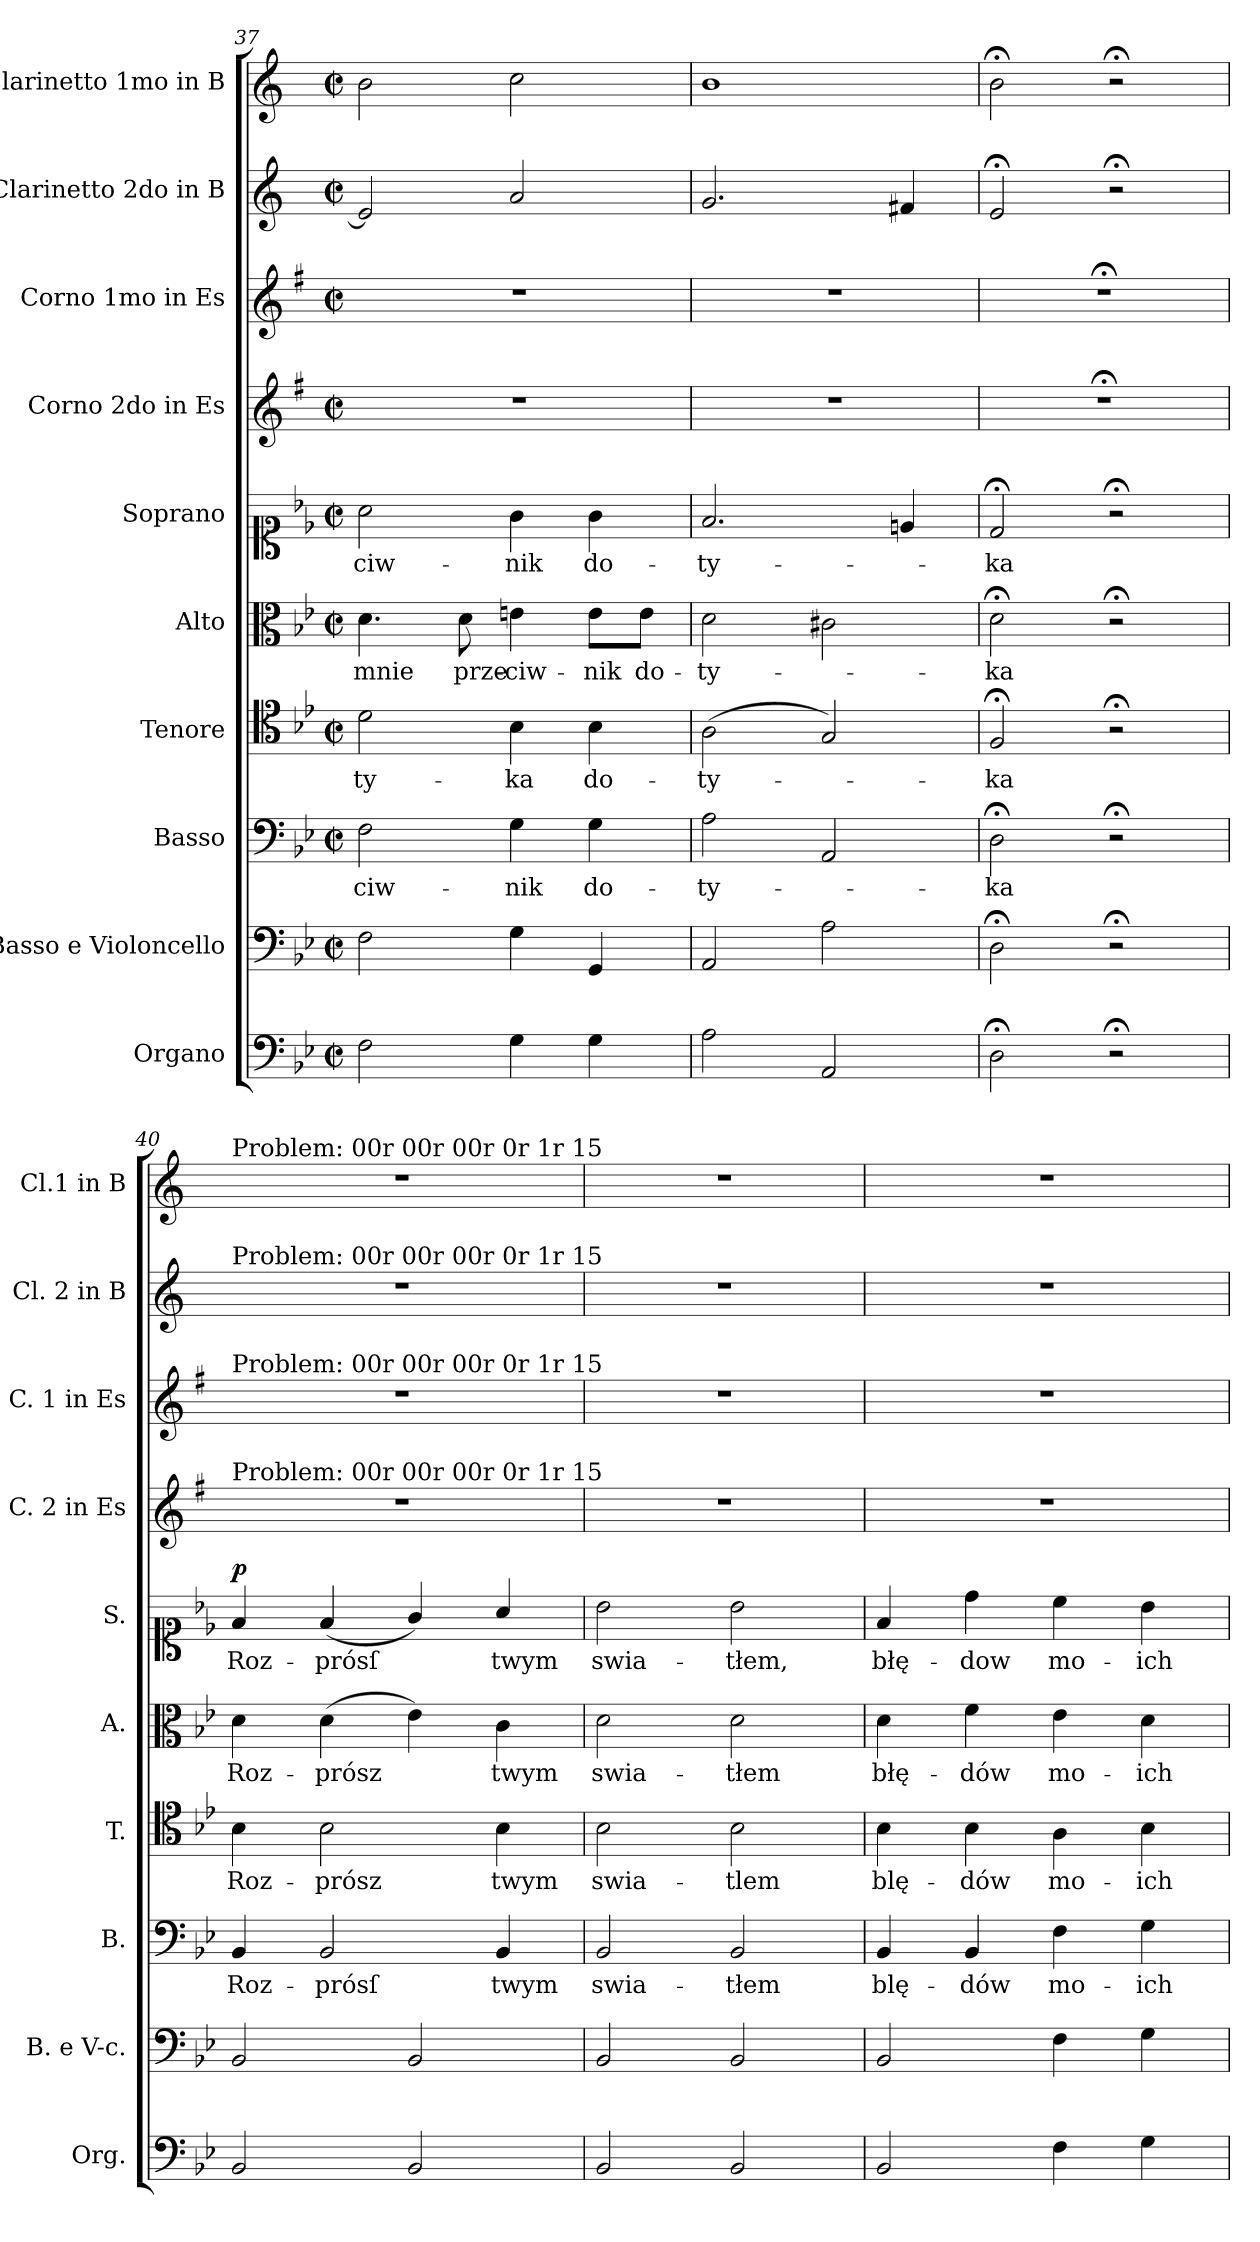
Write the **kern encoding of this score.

**kern	**kern	**kern	**text	**kern	**text	**kern	**text	**kern	**text	**dynam	**kern	**kern	**kern	**kern
*part10	*part9	*part8	*part8	*part7	*part7	*part6	*part6	*part5	*part5	*part5	*part4	*part3	*part2	*part1
*staff10	*staff9	*staff8	*staff8	*staff7	*staff7	*staff6	*staff6	*staff5	*staff5	*staff5	*staff4	*staff3	*staff2	*staff1
*I"Organo	*I"Basso e Violoncello	*I"Basso	*	*I"Tenore	*	*I"Alto	*	*I"Soprano	*	*	*I"Corno 2do in Es	*I"Corno 1mo in Es	*I"Clarinetto 2do in B	*I"Clarinetto 1mo in B
*I'Org.	*I'B. e V-c.	*I'B.	*	*I'T.	*	*I'A.	*	*I'S.	*	*	*I'C. 2 in Es	*I'C. 1 in Es	*I'Cl. 2 in B	*I'Cl.1 in B
*clefF4	*clefF4	*clefF4	*	*clefC4	*	*clefC3	*	*clefC1	*	*	*clefG2	*clefG2	*clefG2	*clefG2
*	*	*	*	*	*	*	*	*	*	*	*ITrd5c9	*ITrd5c9	*ITrd1c2	*ITrd1c2
*k[b-e-]	*k[b-e-]	*k[b-e-]	*	*k[b-e-]	*	*k[b-e-]	*	*k[b-e-]	*	*	*k[b-e-]	*k[b-e-]	*k[b-e-]	*k[b-e-]
*M2/2	*M2/2	*M2/2	*	*M2/2	*	*M2/2	*	*M2/2	*	*	*M2/2	*M2/2	*M2/2	*M2/2
*met(c|)	*met(c|)	*met(c|)	*	*met(c|)	*	*met(c|)	*	*met(c|)	*	*	*met(c|)	*met(c|)	*met(c|)	*met(c|)
=37	=37	=37	=37	=37	=37	=37	=37	=37	=37	=37	=37	=37	=37	=37
2F\	2F\	2F\	-ciw-	2d\	-ty-	4.d\	mnie	2a\	-ciw-	.	1r	1r	2d/]	2a\
.	.	.	.	.	.	8d\	prze-	.	.	.	.	.	.	.
4G\	4G\	4G\	-nik	4B-\	-ka	4en\	-ciw-	4g\	-nik	.	.	.	2g/	2b-\
4G\	4GG/	4G\	do-	4B-\	do-	8e\L	-nik	4g\	do-	.	.	.	.	.
.	.	.	.	.	.	8e\J	do-	.	.	.	.	.	.	.
=38	=38	=38	=38	=38	=38	=38	=38	=38	=38	=38	=38	=38	=38	=38
2A\	2AA/	2A\	-ty-	(>2A\	-ty-	2d\	-ty-	2.f/	-ty-	.	1r	1r	2.f/	1a
2AA/	2A\	2AA/	.	2G/)	.	2c#X\	.	.	.	.	.	.	.	.
.	.	.	.	.	.	.	.	4en/	.	.	.	.	4en/	.
=39	=39	=39	=39	=39	=39	=39	=39	=39	=39	=39	=39	=39	=39	=39
2D;<\	2D;<\	2D;<\	-ka	2F;</	-ka	2d;<\	-ka	2d;</	-ka	.	1r;<	1r;<	2d;</	2a;<\
2r;<	2r;<	2r;<	.	2r;<	.	2r;<	.	2r;<	.	.	.	.	2r;<	2r;<
=40	=40	=40	=40	=40	=40	=40	=40	=40	=40	=40	=40	=40	=40	=40
!	!	!	!	!	!	!	!	!	!	!	!	!	!	!LO:TX:a:t=Problem&colon; 00r 00r 00r 0r 1r 15
!	!	!	!	!	!	!	!	!	!	!	!	!	!LO:TX:a:t=Problem&colon; 00r 00r 00r 0r 1r 15	!
!	!	!	!	!	!	!	!	!	!	!	!	!LO:TX:a:t=Problem&colon; 00r 00r 00r 0r 1r 15	!	!
!	!	!	!	!	!	!	!	!	!	!	!LO:TX:a:t=Problem&colon; 00r 00r 00r 0r 1r 15	!	!	!
!	!	!	!	!	!	!	!	!	!	!LO:DY:a	!	!	!	!
2BB-/	2BB-/	4BB-/	Roz-	4B-\	Roz-	4d\	Roz-	4f/	Roz-	p	1r	1r	1r	1r
.	.	2BB-/	-prósſ	2B-\	-prósz	(4d\	-prósz	(4f/	-prósſ	.	.	.	.	.
2BB-/	2BB-/	.	.	.	.	4e-\)	.	4g/)	.	.	.	.	.	.
.	.	4BB-/	twym	4B-\	twym	4c\	twym	4a/	twym	.	.	.	.	.
=41	=41	=41	=41	=41	=41	=41	=41	=41	=41	=41	=41	=41	=41	=41
2BB-/	2BB-/	2BB-/	swia-	2B-\	swia-	2d\	swia-	2b-\	swia-	.	1r	1r	1r	1r
2BB-/	2BB-/	2BB-/	-tłem	2B-\	-tlem	2d\	-tłem	2b-\	-tłem,	.	.	.	.	.
=42	=42	=42	=42	=42	=42	=42	=42	=42	=42	=42	=42	=42	=42	=42
2BB-/	2BB-/	4BB-/	blę-	4B-\	blę-	4d\	błę-	4f/	błę-	.	1r	1r	1r	1r
.	.	4BB-/	-dów	4B-\	-dów	4f\	-dów	4dd\	-dow	.	.	.	.	.
4F\	4F\	4F\	mo-	4A\	mo-	4e-\	mo-	4cc\	mo-	.	.	.	.	.
4G\	4G\	4G\	-ich	4B-\	-ich	4d\	-ich	4b-\	-ich	.	.	.	.	.
=	=	=	=	=	=	=	=	=	=	=	=	=	=	=
*-	*-	*-	*-	*-	*-	*-	*-	*-	*-	*-	*-	*-	*-	*-
